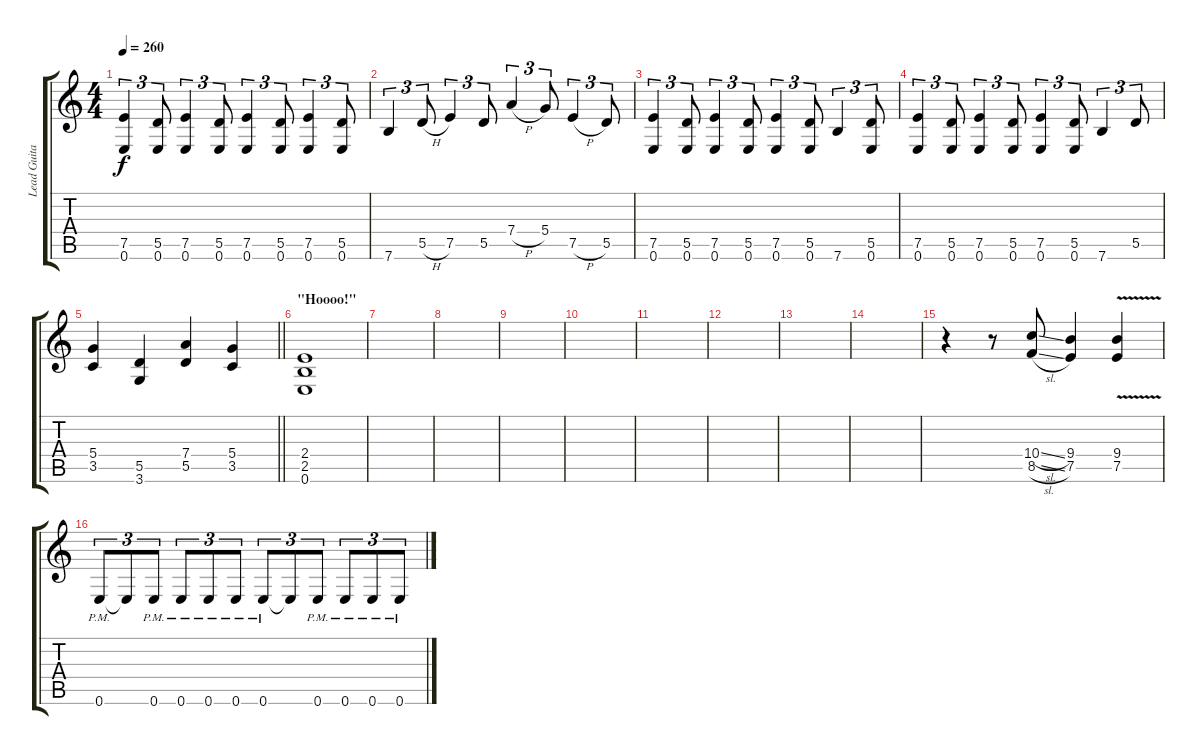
\track ("Lead Guitar (Chris Poland)" "Lead Guita") {instrument distortionguitar}
\staff {score tabs}
\tuning (E4 B3 G3 D3 A2 E2) {hide}
\ts (4 4)
\tempo 260
\clef g2
\ks c
(7.5 0.6).4{tu (3 2) dy f} (5.5 0.6).8{tu (3 2)} (7.5 0.6).4{tu (3 2)} (5.5 0.6).8{tu (3 2)} (7.5 0.6).4{tu (3 2)} (5.5 0.6).8{tu (3 2)} (7.5 0.6).4{tu (3 2)} (5.5 0.6).8{tu (3 2)} |
7.6.4{tu (3 2)} 5.5{h}.8{tu (3 2)} 7.5.4{tu (3 2)} 5.5.8{tu (3 2)} 7.4{h}.4{tu (3 2)} 5.4.8{tu (3 2)} 7.5{h}.4{tu (3 2)} 5.5.8{tu (3 2)} |
(7.5 0.6).4{tu (3 2)} (5.5 0.6).8{tu (3 2)} (7.5 0.6).4{tu (3 2)} (5.5 0.6).8{tu (3 2)} (7.5 0.6).4{tu (3 2)} (5.5 0.6).8{tu (3 2)} 7.6.4{tu (3 2)} (5.5 0.6).8{tu (3 2)} |
(7.5 0.6).4{tu (3 2)} (5.5 0.6).8{tu (3 2)} (7.5 0.6).4{tu (3 2)} (5.5 0.6).8{tu (3 2)} (7.5 0.6).4{tu (3 2)} (5.5 0.6).8{tu (3 2)} 7.6.4{tu (3 2)} 5.5.8{tu (3 2)} |
\barLineRight lightlight
(5.4 3.5).4 (5.5 3.6).4 (7.4 5.5).4 (5.4 3.5).4 |
\section ("" "\"Hoooo!\"")
(2.4 2.5 0.6).1 |
|
|
|
|
|
|
|
|
r.4 r.8 (10.4{sl} 8.5{sl}).8 (9.4 7.5).4 (9.4{v} 7.5{v}).4 |
0.6{pm}.8{tu (3 2)} 0.6{t}.8{tu (3 2)} 0.6{pm}.8{tu (3 2)} 0.6{pm}.8{tu (3 2)} 0.6{pm}.8{tu (3 2)} 0.6{pm}.8{tu (3 2)} 0.6{pm}.8{tu (3 2)} 0.6{t}.8{tu (3 2)} 0.6{pm}.8{tu (3 2)} 0.6{pm}.8{tu (3 2)} 0.6{pm}.8{tu (3 2)} 0.6{pm}.8{tu (3 2)}
